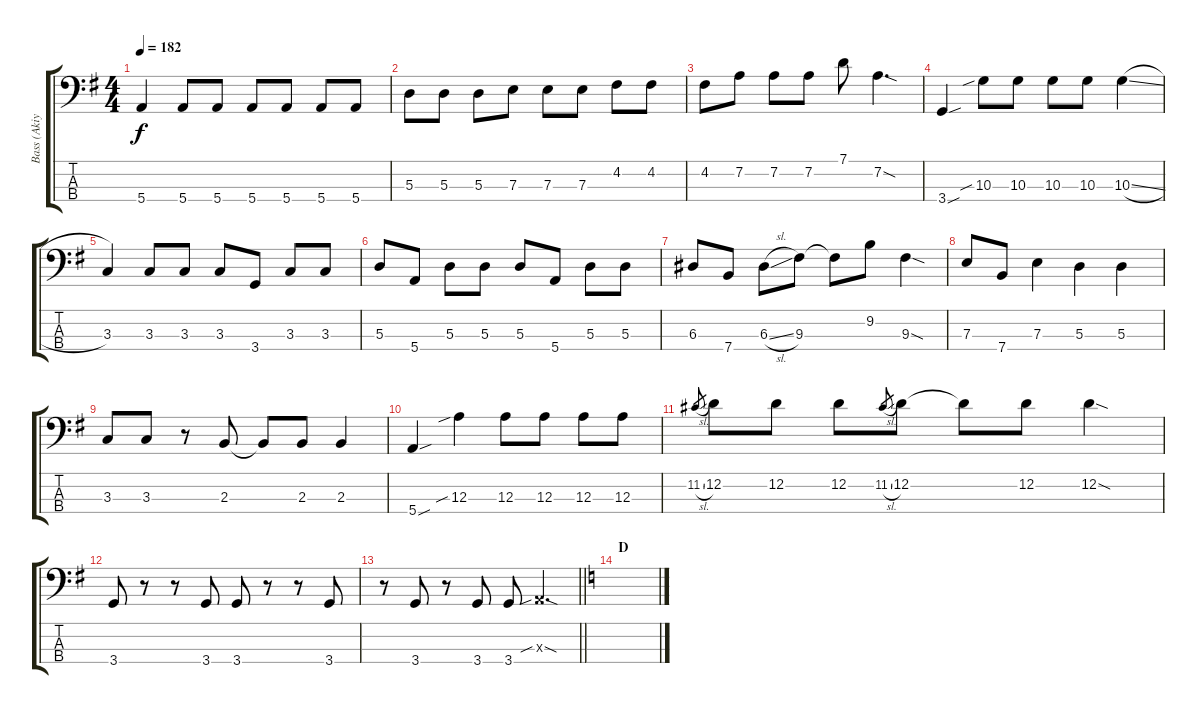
\track ("Bass (Akiyama Mio)" "Bass (Akiy") {instrument electricbassfinger}
\staff {score tabs}
\tuning (G2 D2 A1 E1) {hide}
\ts (4 4)
\tempo 182
\clef f4
\ks g
5.4.4{dy f} 5.4.8 5.4.8 5.4.8 5.4.8 5.4.8 5.4.8 |
5.3.8 5.3.8 5.3.8 7.3.8 7.3.8 7.3.8 4.2.8 4.2.8 |
4.2.8 7.2.8 7.2.8 7.2.8 7.1.8 7.2{sod}.4{d} |
3.4{sou}.4 10.3{sib}.8 10.3.8 10.3.8 10.3.8 10.3{sl}.4 |
3.3.4 3.3.8 3.3.8 3.3.8 3.4.8 3.3.8 3.3.8 |
5.3.8 5.4.8 5.3.8 5.3.8 5.3.8 5.4.8 5.3.8 5.3.8 |
6.3.8 7.4.8 6.3{sl}.8 9.3.8 9.3{t}.8 9.2.8 9.3{sod}.4 |
7.3.8 7.4.8 7.3.4 5.3.4 5.3.4 |
3.3.8 3.3.8 r.8 2.3.8 2.3{t}.8 2.3.8 2.3.4 |
5.4{sou}.4 12.3{sib}.4 12.3.8 12.3.8 12.3.8 12.3.8 |
11.2{sl}.8{gr} 12.2.8 12.2.8 12.2.8 11.2{sl}.8{gr} 12.2.8 12.2{t}.8 12.2.8 12.2{sod}.4 |
3.4.8 r.8 r.8 3.4.8 3.4.8 r.8 r.8 3.4.8 |
\barLineRight lightlight
r.8 3.4.8 r.8 3.4.8 3.4.8 0.3{sib sod x}.4{d} |
\section ("" "D")
\ks c
